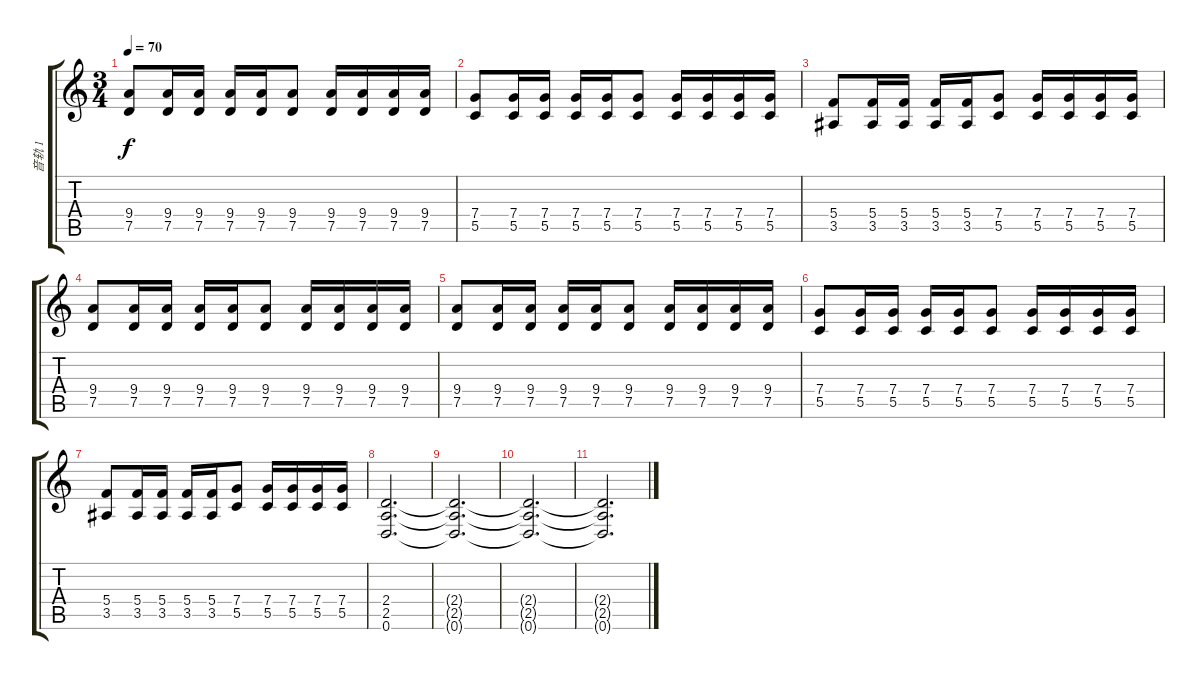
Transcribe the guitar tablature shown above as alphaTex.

\track ("音轨 1" "音轨 1") {instrument distortionguitar}
\staff {score tabs}
\tuning (D4 A3 F3 C3 G2 D2) {hide}
\ts (3 4)
\tempo 70
\clef g2
\ks c
(9.4 7.5).8{dy f} (9.4 7.5).16 (9.4 7.5).16 (9.4 7.5).16 (9.4 7.5).16 (9.4 7.5).8 (9.4 7.5).16 (9.4 7.5).16 (9.4 7.5).16 (9.4 7.5).16 |
(7.4 5.5).8 (7.4 5.5).16 (7.4 5.5).16 (7.4 5.5).16 (7.4 5.5).16 (7.4 5.5).8 (7.4 5.5).16 (7.4 5.5).16 (7.4 5.5).16 (7.4 5.5).16 |
(5.4 3.5).8 (5.4 3.5).16 (5.4 3.5).16 (5.4 3.5).16 (5.4 3.5).16 (7.4 5.5).8 (7.4 5.5).16 (7.4 5.5).16 (7.4 5.5).16 (7.4 5.5).16 |
(9.4 7.5).8 (9.4 7.5).16 (9.4 7.5).16 (9.4 7.5).16 (9.4 7.5).16 (9.4 7.5).8 (9.4 7.5).16 (9.4 7.5).16 (9.4 7.5).16 (9.4 7.5).16 |
(9.4 7.5).8 (9.4 7.5).16 (9.4 7.5).16 (9.4 7.5).16 (9.4 7.5).16 (9.4 7.5).8 (9.4 7.5).16 (9.4 7.5).16 (9.4 7.5).16 (9.4 7.5).16 |
(7.4 5.5).8 (7.4 5.5).16 (7.4 5.5).16 (7.4 5.5).16 (7.4 5.5).16 (7.4 5.5).8 (7.4 5.5).16 (7.4 5.5).16 (7.4 5.5).16 (7.4 5.5).16 |
(5.4 3.5).8 (5.4 3.5).16 (5.4 3.5).16 (5.4 3.5).16 (5.4 3.5).16 (7.4 5.5).8 (7.4 5.5).16 (7.4 5.5).16 (7.4 5.5).16 (7.4 5.5).16 |
(2.4 2.5 0.6).2{d} |
(2.4{t} 2.5{t} 0.6{t}).2{d} |
(2.4{t} 2.5{t} 0.6{t}).2{d volume 0} |
(2.4{t} 2.5{t} 0.6{t}).2{d}
